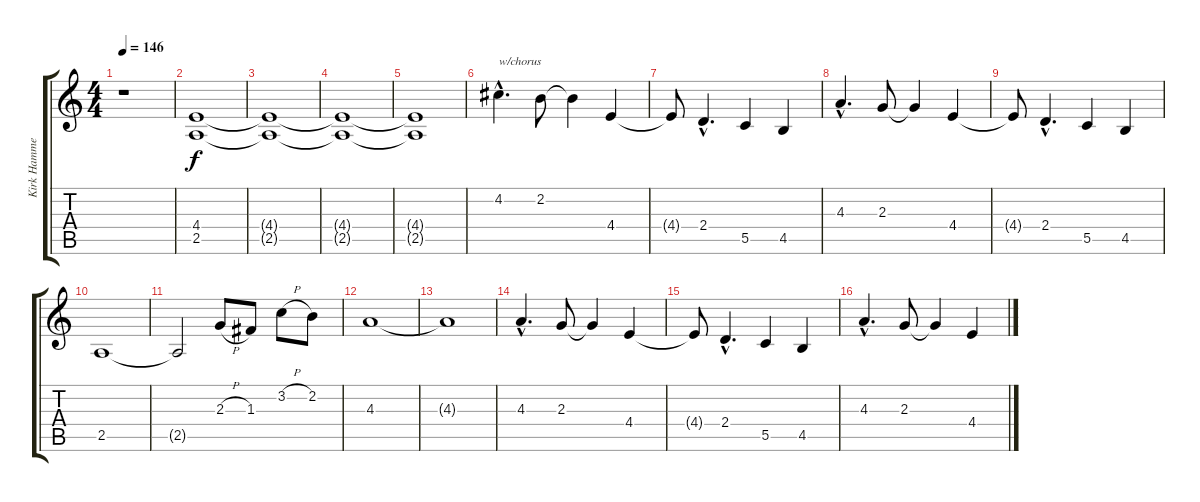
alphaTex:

\track ("Kirk Hammett" "Kirk Hamme") {instrument distortionguitar}
\staff {score tabs}
\tuning (D4 A3 F3 C3 G2 D2) {hide}
\ts (4 4)
\tempo 146
\clef g2
\ks c
r.1{dy f} |
(4.4 2.5).1 |
(4.4{t} 2.5{t}).1 |
(4.4{t} 2.5{t}).1 |
(4.4{t} 2.5{t}).1 |
4.2{hac}.4{d txt "w/chorus"} 2.2.8 2.2{t}.4 4.4.4 |
4.4{t}.8 2.4{hac}.4{d} 5.5.4 4.5.4 |
4.3{hac}.4{d} 2.3.8 2.3{t}.4 4.4.4 |
4.4{t}.8 2.4{hac}.4{d} 5.5.4 4.5.4 |
2.5.1 |
2.5{t}.2 2.3{h}.8 1.3.8 3.2{h}.8 2.2.8 |
4.3.1 |
4.3{t}.1 |
4.3{hac}.4{d} 2.3.8 2.3{t}.4 4.4.4 |
4.4{t}.8 2.4{hac}.4{d} 5.5.4 4.5.4 |
4.3{hac}.4{d} 2.3.8 2.3{t}.4 4.4.4
